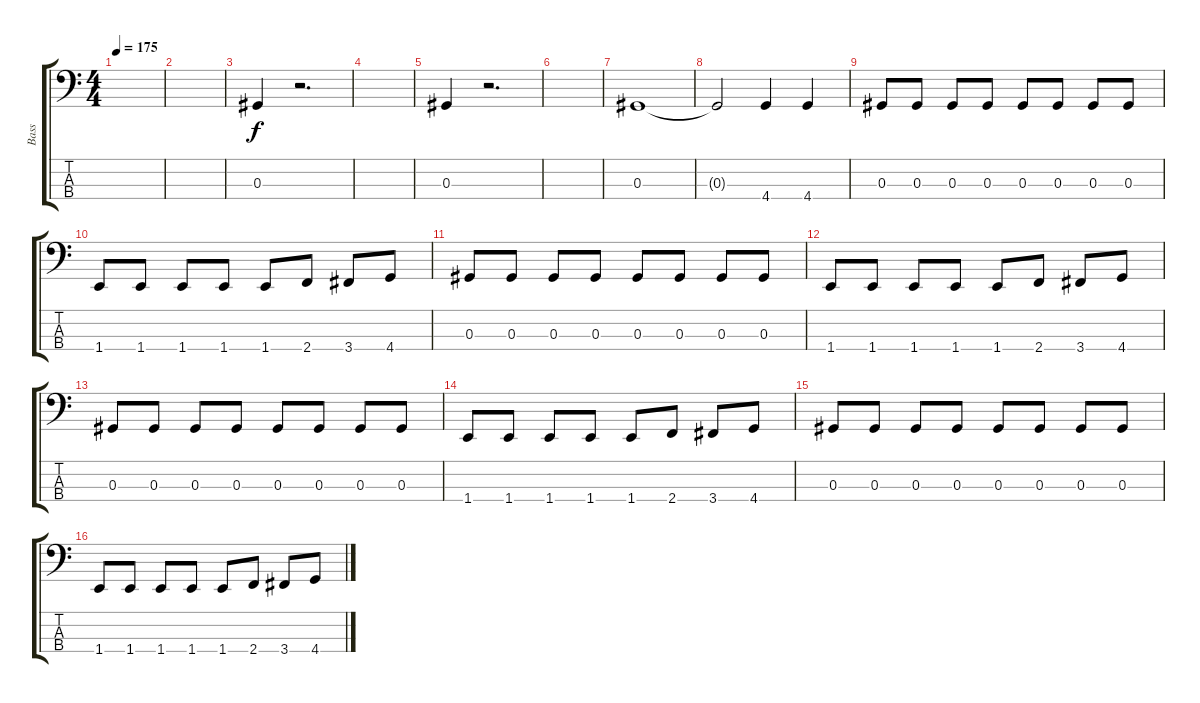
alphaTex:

\track ("Bass" "Bass") {instrument electricbassfinger}
\staff {score tabs}
\tuning (Gb2 Db2 Ab1 Eb1) {hide}
\ts (4 4)
\tempo 175
\clef f4
\ks c
|
|
0.3.4 r.2{d} |
|
0.3.4 r.2{d} |
|
0.3.1 |
0.3{t}.2 4.4.4 4.4.4 |
0.3.8 0.3.8 0.3.8 0.3.8 0.3.8 0.3.8 0.3.8 0.3.8 |
1.4.8 1.4.8 1.4.8 1.4.8 1.4.8 2.4.8 3.4.8 4.4.8 |
0.3.8 0.3.8 0.3.8 0.3.8 0.3.8 0.3.8 0.3.8 0.3.8 |
1.4.8 1.4.8 1.4.8 1.4.8 1.4.8 2.4.8 3.4.8 4.4.8 |
0.3.8 0.3.8 0.3.8 0.3.8 0.3.8 0.3.8 0.3.8 0.3.8 |
1.4.8 1.4.8 1.4.8 1.4.8 1.4.8 2.4.8 3.4.8 4.4.8 |
0.3.8 0.3.8 0.3.8 0.3.8 0.3.8 0.3.8 0.3.8 0.3.8 |
1.4.8 1.4.8 1.4.8 1.4.8 1.4.8 2.4.8 3.4.8 4.4.8
